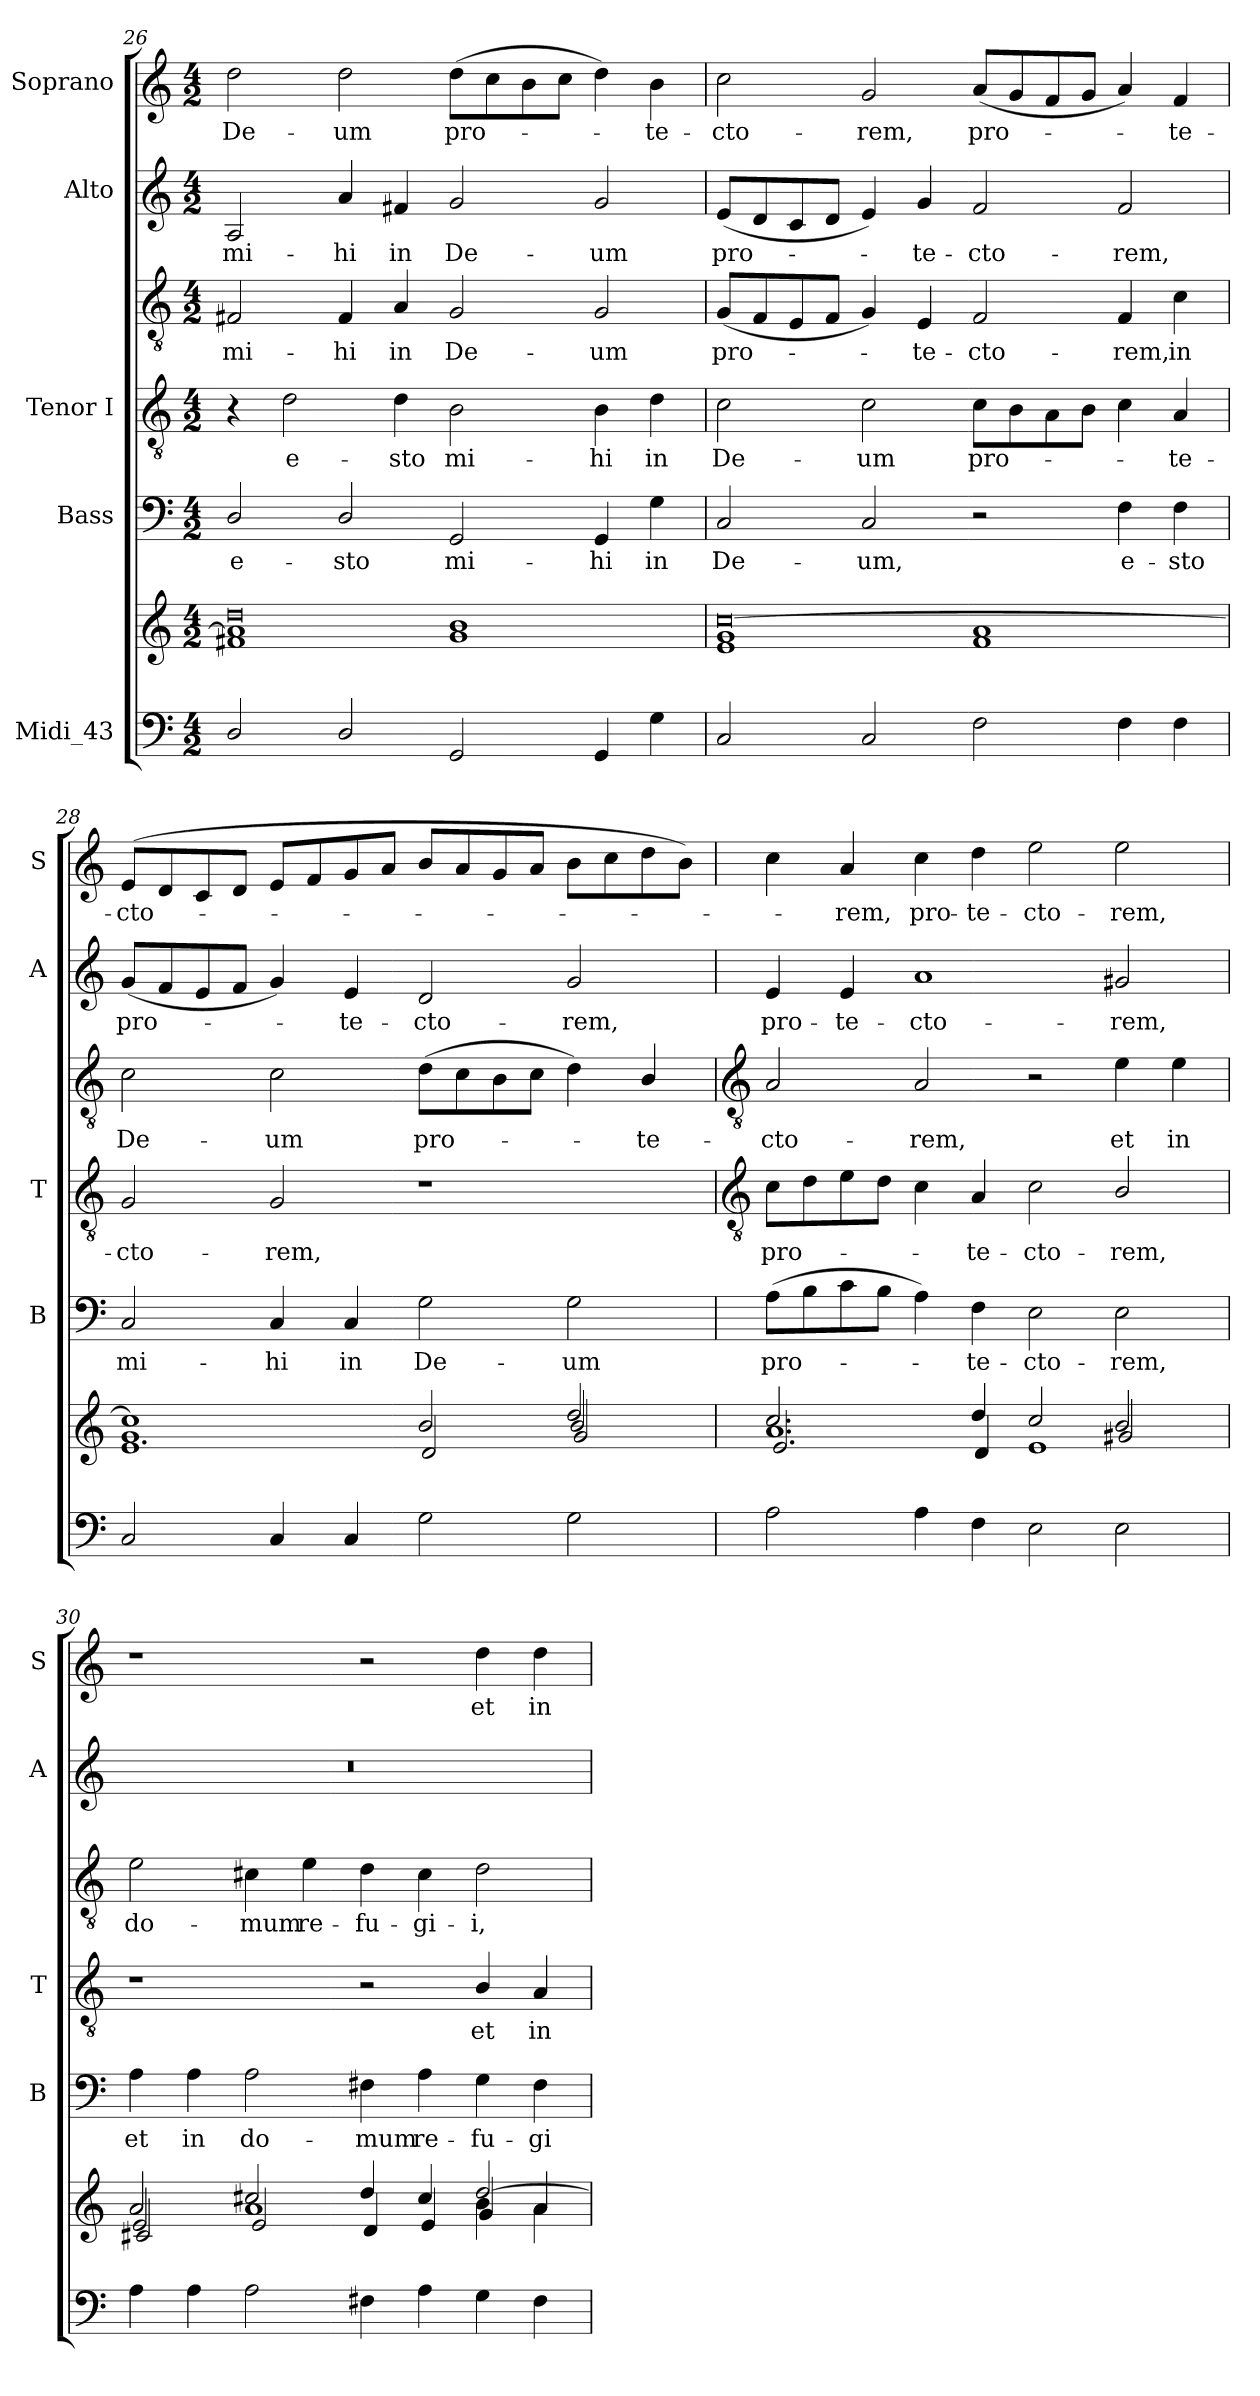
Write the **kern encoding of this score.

**kern	**kern	**kern	**text	**kern	**text	**kern	**text	**kern	**text	**kern	**text
*part5	*part5	*part4	*part4	*part3	*part3	*part3	*part3	*part2	*part2	*part1	*part1
*staff7	*staff6	*staff5	*staff5	*staff4	*staff4	*staff3	*staff3	*staff2	*staff2	*staff1	*staff1
*I"Midi_43	*	*I"Bass	*	*I"Tenor I	*	*	*	*I"Alto	*	*I"Soprano	*
*	*	*I'B	*	*I'T	*	*	*	*I'A	*	*I'S	*
*clefF4	*clefG2	*clefF4	*	*clefGv2	*	*clefGv2	*	*clefG2	*	*clefG2	*
*k[]	*k[]	*k[]	*	*k[]	*	*k[]	*	*k[]	*	*k[]	*
*C:	*C:	*C:	*	*C:	*	*C:	*	*C:	*	*C:	*
*M4/2	*M4/2	*M4/2	*	*M4/2	*	*M4/2	*	*M4/2	*	*M4/2	*
=26	=26	=26	=26	=26	=26	=26	=26	=26	=26	=26	=26
*	*^	*	*	*	*	*	*	*	*	*	*
*	*	*^	*	*	*	*	*	*	*	*	*	*
!	!	!	!	!	!LO:LY:b	!	!	!	!LO:LY:b	!	!LO:LY:b	!	!LO:LY:b
2D/	0dd/	1a\]	1f#X\	2D/	e-	4r	.	2F#X	mi-	2A	mi-	2dd	De-
!	!	!	!	!	!	!	!LO:LY:b	!	!	!	!	!	!
.	.	.	.	.	.	2d	e-	.	.	.	.	.	.
!	!	!	!	!	!LO:LY:b	!	!	!	!LO:LY:b	!	!LO:LY:b	!	!LO:LY:b
2D/	.	.	.	2D/	-sto	.	.	4F#	-hi	4a	-hi	2dd	-um
!	!	!	!	!	!	!	!LO:LY:b	!	!LO:LY:b	!	!LO:LY:b	!	!
.	.	.	.	.	.	4d	-sto	4A	in	4f#X	in	.	.
!	!	!	!	!	!LO:LY:b	!	!LO:LY:b	!	!LO:LY:b	!	!LO:LY:b	!	!LO:LY:b
2GG	.	1b\	1g\	2GG	mi-	2B	mi-	2G	De-	2g	De-	(>8ddL	pro-
.	.	.	.	.	.	.	.	.	.	.	.	8cc	.
.	.	.	.	.	.	.	.	.	.	.	.	8b	.
.	.	.	.	.	.	.	.	.	.	.	.	8ccJ	.
!	!	!	!	!	!LO:LY:b	!	!LO:LY:b	!	!LO:LY:b	!	!LO:LY:b	!	!
4GG	.	.	.	4GG	-hi	4B	-hi	2G	-um	2g	-um	4dd)	.
!	!	!	!	!	!LO:LY:b	!	!LO:LY:b	!	!	!	!	!	!LO:LY:b
4G	.	.	.	4G	in	4d	in	.	.	.	.	4b	te-
=27	=27	=27	=27	=27	=27	=27	=27	=27	=27	=27	=27	=27	=27
!	!	!	!	!	!LO:LY:b	!	!LO:LY:b	!	!LO:LY:b	!	!LO:LY:b	!	!LO:LY:b
2C	[0cc/	1g\	1e\	2C	De-	2c	De-	(<8GL	pro-	(<8eL	pro-	2cc	-cto-
.	.	.	.	.	.	.	.	8F	.	8d	.	.	.
.	.	.	.	.	.	.	.	8E	.	8c	.	.	.
.	.	.	.	.	.	.	.	8FJ	.	8dJ	.	.	.
!	!	!	!	!	!LO:LY:b	!	!LO:LY:b	!	!	!	!	!	!LO:LY:b
2C	.	.	.	2C	-um,	2c	-um	4G)	.	4e)	.	2g	-rem,
!	!	!	!	!	!	!	!	!	!LO:LY:b	!	!LO:LY:b	!	!
.	.	.	.	.	.	.	.	4E	te-	4g	te-	.	.
!	!	!	!	!	!	!	!LO:LY:b	!	!LO:LY:b	!	!LO:LY:b	!	!LO:LY:b
2F	.	1a\	1f\	2r	.	8cL	pro-	2F	-cto-	2f	-cto-	(<8aL	pro-
.	.	.	.	.	.	8B	.	.	.	.	.	8g	.
.	.	.	.	.	.	8A	.	.	.	.	.	8f	.
.	.	.	.	.	.	8BJ	.	.	.	.	.	8gJ	.
!	!	!	!	!	!LO:LY:b	!	!	!	!LO:LY:b	!	!LO:LY:b	!	!
4F	.	.	.	4F	e-	4c	.	4F	-rem,	2f	-rem,	4a)	.
!	!	!	!	!	!LO:LY:b	!	!LO:LY:b	!	!LO:LY:b	!	!	!	!LO:LY:b
4F	.	.	.	4F	-sto	4A	-te-	4c	in	.	.	4f	te-
=28	=28	=28	=28	=28	=28	=28	=28	=28	=28	=28	=28	=28	=28
!	!	!	!	!	!LO:LY:b	!	!LO:LY:b	!	!LO:LY:b	!	!LO:LY:b	!	!LO:LY:b
2C	1cc/]	1.g\	1e/	2C	mi-	2G	-cto-	2c	-De-	(<8gL	pro-	(>8eL	-cto-
.	.	.	.	.	.	.	.	.	.	8f	.	8d	.
.	.	.	.	.	.	.	.	.	.	8e	.	8c	.
.	.	.	.	.	.	.	.	.	.	8fJ	.	8dJ	.
!	!	!	!	!	!LO:LY:b	!	!LO:LY:b	!	!LO:LY:b	!	!	!	!
4C	.	.	.	4C	-hi	2G	-rem,	2c	-um	4g)	.	8eL	.
.	.	.	.	.	.	.	.	.	.	.	.	8f	.
!	!	!	!	!	!LO:LY:b	!	!	!	!	!	!LO:LY:b	!	!
4C	.	.	.	4C	in	.	.	.	.	4e	te-	8g	.
.	.	.	.	.	.	.	.	.	.	.	.	8aJ	.
!	!	!	!	!	!LO:LY:b	!	!	!	!LO:LY:b	!	!LO:LY:b	!	!
2G	2b/	.	2d/	2G	De-	1r	.	(>8dL	pro-	2d	-cto-	8bL	.
.	.	.	.	.	.	.	.	8c	.	.	.	8a	.
.	.	.	.	.	.	.	.	8B	.	.	.	8g	.
.	.	.	.	.	.	.	.	8cJ	.	.	.	8aJ	.
!	!	!	!	!	!LO:LY:b	!	!	!	!	!	!LO:LY:b	!	!
2G	2dd/	2b/	2g/	2G	-um	.	.	4d)	.	2g	-rem,	8bL	.
.	.	.	.	.	.	.	.	.	.	.	.	8cc	.
!	!	!	!	!	!	!	!	!	!LO:LY:b	!	!	!	!
.	.	.	.	.	.	.	.	4B/	te-	.	.	8dd	.
.	.	.	.	.	.	.	.	.	.	.	.	8bJ)	.
!!LO:LB:g=z
=29	=29	=29	=29	=29	=29	=29	=29	=29	=29	=29	=29	=29	=29
*	*	*	*	*	*	*clefGv2	*	*clefGv2	*	*	*	*	*
!	!	!	!	!	!LO:LY:b	!	!LO:LY:b	!	!LO:LY:b	!	!LO:LY:b	!	!
2A	2.cc/	1.a\	2.e/	(>8AL	pro-	8cL	pro-	2A	cto-	4e	pro-	4cc	.
.	.	.	.	8B	.	8d	.	.	.	.	.	.	.
!	!	!	!	!	!	!	!	!	!	!	!LO:LY:b	!	!LO:LY:b
.	.	.	.	8c	.	8e	.	.	.	4e	-te-	4a	rem,
.	.	.	.	8BJ	.	8dJ	.	.	.	.	.	.	.
!	!	!	!	!	!	!	!	!	!LO:LY:b	!	!LO:LY:b	!	!LO:LY:b
4A	.	.	.	4A)	.	4c	.	2A	-rem,	1a	-cto-	4cc	pro-
!	!	!	!	!	!LO:LY:b	!	!LO:LY:b	!	!	!	!	!	!LO:LY:b
4F	4dd/	.	4d/	4F	te-	4A	te-	.	.	.	.	4dd	-te-
!	!	!	!	!	!LO:LY:b	!	!LO:LY:b	!	!	!	!	!	!LO:LY:b
2E	2cc/	.	1e\	2E	-cto-	2c	-cto-	2r	.	.	.	2ee	-cto-
!	!	!	!	!	!LO:LY:b	!	!LO:LY:b	!	!LO:LY:b	!	!LO:LY:b	!	!LO:LY:b
2E	2b/	2g#X/	.	2E	-rem,	2B/	-rem,	4e	et	2g#X	-rem,	2ee	-rem,
!	!	!	!	!	!	!	!	!	!LO:LY:b	!	!	!	!
.	.	.	.	.	.	.	.	4e	in	.	.	.	.
=30	=30	=30	=30	=30	=30	=30	=30	=30	=30	=30	=30	=30	=30
!	!	!	!	!	!LO:LY:b	!	!	!	!LO:LY:b	!	!	!	!
4A	2a/	2e/	2c#X/	4A	et	1r	.	2e	do-	0r	.	1r	.
!	!	!	!	!	!LO:LY:b	!	!	!	!	!	!	!	!
4A	.	.	.	4A	in	.	.	.	.	.	.	.	.
!	!	!	!	!	!LO:LY:b	!	!	!	!LO:LY:b	!	!	!	!
2A	2cc#X/	1a\	2e/	2A	do-	.	.	4c#X	-mum	.	.	.	.
!	!	!	!	!	!	!	!	!	!LO:LY:b	!	!	!	!
.	.	.	.	.	.	.	.	4e	re-	.	.	.	.
!	!	!	!	!	!LO:LY:b	!	!	!	!LO:LY:b	!	!	!	!
4F#X	4dd/	.	4d	4F#X	-mum	2r	.	4d	-fu-	.	.	2r	.
!	!	!	!	!	!LO:LY:b	!	!	!	!LO:LY:b	!	!	!	!
4A	4cc#/	.	4e	4A	re-	.	.	4c#	-gi-	.	.	.	.
!	!	!	!	!	!LO:LY:b	!	!LO:LY:b	!	!LO:LY:b	!	!	!	!LO:LY:b
4G	[2dd/	4b	4g	4G	-fu-	4B/	et	2d	-i,	.	.	4dd	et
!	!	!	!	!	!LO:LY:b	!	!LO:LY:b	!	!	!	!	!	!LO:LY:b
4F#	.	4a	4a	4F#	-gi-	4A	in	.	.	.	.	4dd	in
*	*v	*v	*v	*	*	*	*	*	*	*	*	*	*
=	=	=	=	=	=	=	=	=	=	=	=
*-	*-	*-	*-	*-	*-	*-	*-	*-	*-	*-	*-
